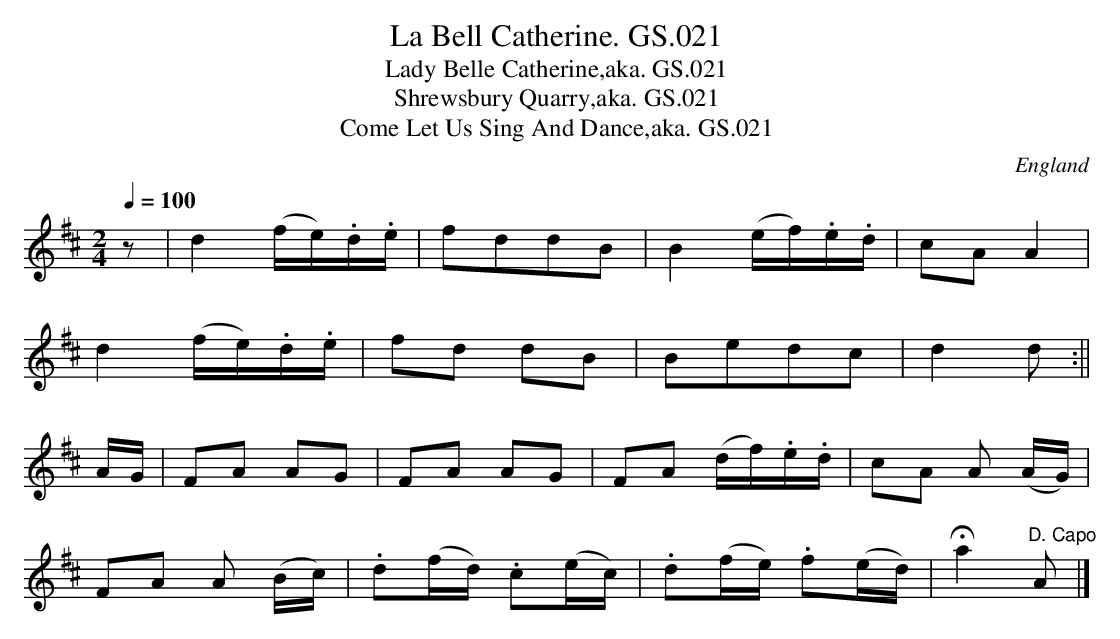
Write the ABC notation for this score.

X:1
T:La Bell Catherine. GS.021
T:Lady Belle Catherine,aka. GS.021
T:Shrewsbury Quarry,aka. GS.021
T:Come Let Us Sing And Dance,aka. GS.021
M:2/4
L:1/8
Q:1/4=100
O:England
K:D major
z|d2 (f/2e/2).d/2.e/2 | fddB | B2 (e/2f/2).e/2.d/2 | cA A2 |!
d2 (f/2e/2).d/2.e/2 |fd dB | Bedc | d2d :||!
A/2G/2 | FA AG | FA AG | FA (d/2f/2).e/2.d/2 | cA A (A/2G/2) |!
FA A (B/2c/2) | .d(f/2d/2) .c(e/2c/2) |\
.d(f/2e/2) .f(e/2d/2) | Ha2 "D. Capo"A |]
